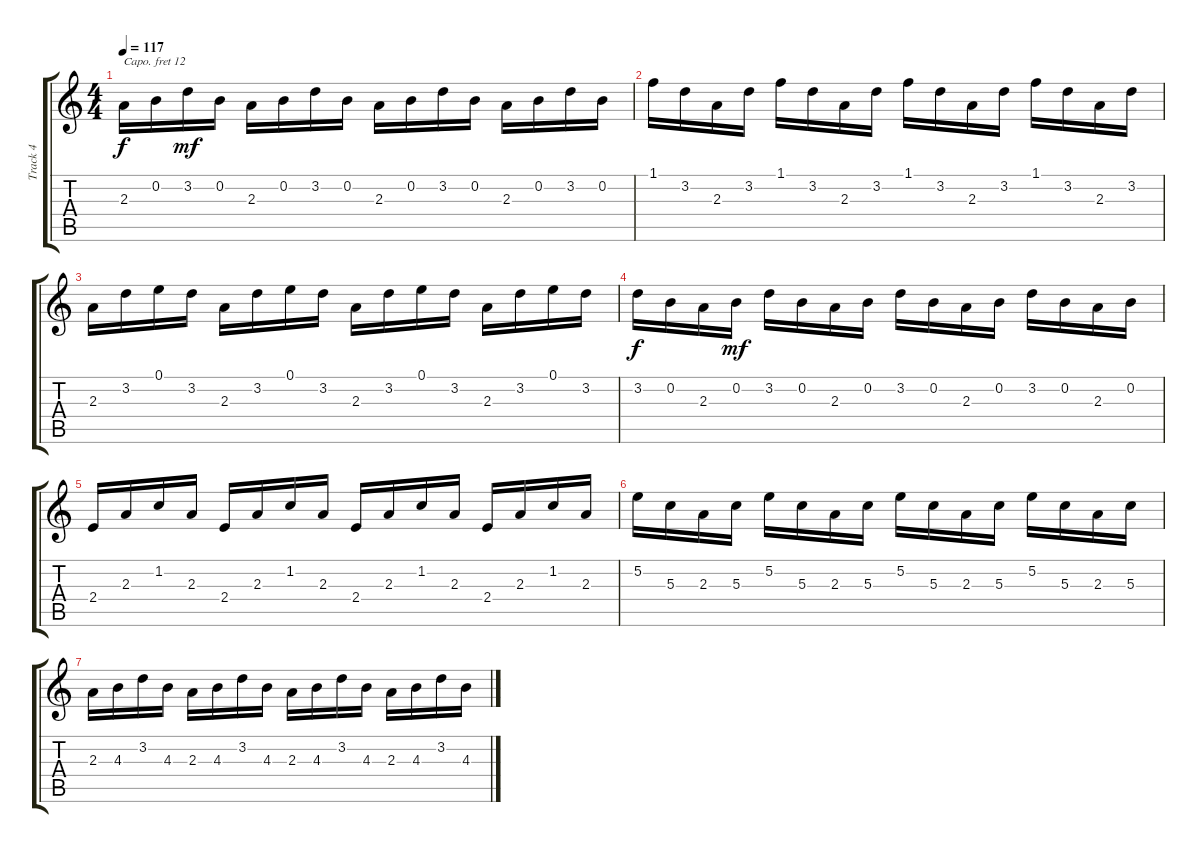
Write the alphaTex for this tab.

\track ("Track 4" "Track 4") {instrument celesta}
\staff {score tabs}
\capo 12
\tuning (E4 B3 G3 D3 A2 E2) {hide}
\ts (4 4)
\tempo 117
\clef g2
\ks c
2.3.16{dy f} 0.2.16 3.2.16{dy mf} 0.2.16 2.3.16 0.2.16 3.2.16 0.2.16 2.3.16 0.2.16 3.2.16 0.2.16 2.3.16 0.2.16 3.2.16 0.2.16 |
1.1.16 3.2.16 2.3.16 3.2.16 1.1.16 3.2.16 2.3.16 3.2.16 1.1.16 3.2.16 2.3.16 3.2.16 1.1.16 3.2.16 2.3.16 3.2.16 |
2.3.16 3.2.16 0.1.16 3.2.16 2.3.16 3.2.16 0.1.16 3.2.16 2.3.16 3.2.16 0.1.16 3.2.16 2.3.16 3.2.16 0.1.16 3.2.16 |
3.2.16{dy f} 0.2.16 2.3.16 0.2.16{dy mf} 3.2.16 0.2.16 2.3.16 0.2.16 3.2.16 0.2.16 2.3.16 0.2.16 3.2.16 0.2.16 2.3.16 0.2.16 |
2.4.16 2.3.16 1.2.16 2.3.16 2.4.16 2.3.16 1.2.16 2.3.16 2.4.16 2.3.16 1.2.16 2.3.16 2.4.16 2.3.16 1.2.16 2.3.16 |
5.2.16 5.3.16 2.3.16 5.3.16 5.2.16 5.3.16 2.3.16 5.3.16 5.2.16 5.3.16 2.3.16 5.3.16 5.2.16 5.3.16 2.3.16 5.3.16 |
2.3.16 4.3.16 3.2.16 4.3.16 2.3.16 4.3.16 3.2.16 4.3.16 2.3.16 4.3.16 3.2.16 4.3.16 2.3.16 4.3.16 3.2.16 4.3.16
